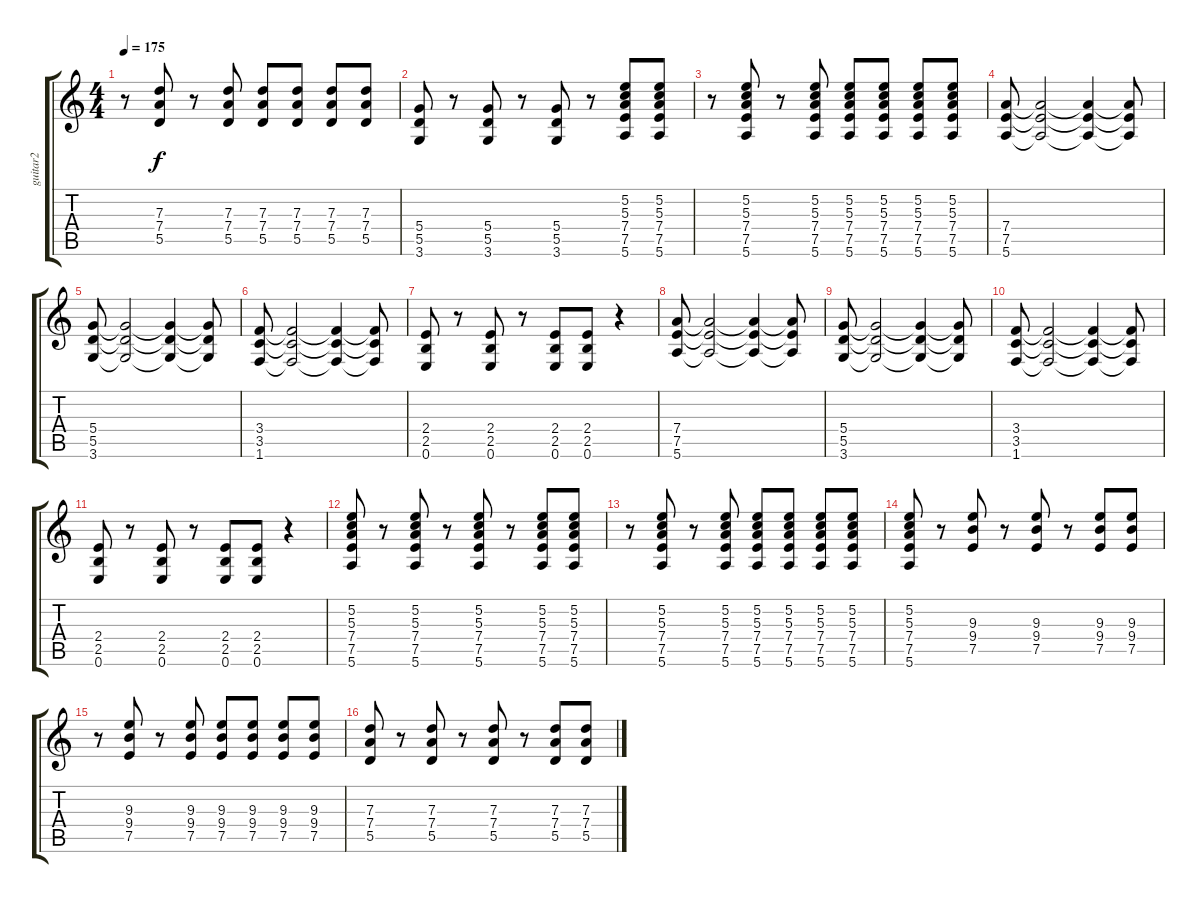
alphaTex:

\track ("guitar2" "guitar2") {instrument distortionguitar}
\staff {score tabs}
\tuning (E4 B3 G3 D3 A2 E2) {hide}
\ts (4 4)
\tempo 175
\clef g2
\ks c
r.8{dy f} (7.3 7.4 5.5).8 r.8 (7.3 7.4 5.5).8 (7.3 7.4 5.5).8 (7.3 7.4 5.5).8 (7.3 7.4 5.5).8 (7.3 7.4 5.5).8 |
(5.4 5.5 3.6).8 r.8 (5.4 5.5 3.6).8 r.8 (5.4 5.5 3.6).8 r.8 (5.2 5.3 7.4 7.5 5.6).8 (5.2 5.3 7.4 7.5 5.6).8 |
r.8 (5.2 5.3 7.4 7.5 5.6).8 r.8 (5.2 5.3 7.4 7.5 5.6).8 (5.2 5.3 7.4 7.5 5.6).8 (5.2 5.3 7.4 7.5 5.6).8 (5.2 5.3 7.4 7.5 5.6).8 (5.2 5.3 7.4 7.5 5.6).8 |
(7.4 7.5 5.6).8 (7.4{t} 7.5{t} 5.6{t}).2 (7.4{t} 7.5{t} 5.6{t}).4 (7.4{t} 7.5{t} 5.6{t}).8 |
(5.4 5.5 3.6).8 (5.4{t} 5.5{t} 3.6{t}).2 (5.4{t} 5.5{t} 3.6{t}).4 (5.4{t} 5.5{t} 3.6{t}).8 |
(3.4 3.5 1.6).8 (3.4{t} 3.5{t} 1.6{t}).2 (3.4{t} 3.5{t} 1.6{t}).4 (3.4{t} 3.5{t} 1.6{t}).8 |
(2.4 2.5 0.6).8 r.8 (2.4 2.5 0.6).8 r.8 (2.4 2.5 0.6).8 (2.4 2.5 0.6).8 r.4 |
(7.4 7.5 5.6).8 (7.4{t} 7.5{t} 5.6{t}).2 (7.4{t} 7.5{t} 5.6{t}).4 (7.4{t} 7.5{t} 5.6{t}).8 |
(5.4 5.5 3.6).8 (5.4{t} 5.5{t} 3.6{t}).2 (5.4{t} 5.5{t} 3.6{t}).4 (5.4{t} 5.5{t} 3.6{t}).8 |
(3.4 3.5 1.6).8 (3.4{t} 3.5{t} 1.6{t}).2 (3.4{t} 3.5{t} 1.6{t}).4 (3.4{t} 3.5{t} 1.6{t}).8 |
(2.4 2.5 0.6).8 r.8 (2.4 2.5 0.6).8 r.8 (2.4 2.5 0.6).8 (2.4 2.5 0.6).8 r.4 |
(5.2 5.3 7.4 7.5 5.6).8 r.8 (5.2 5.3 7.4 7.5 5.6).8 r.8 (5.2 5.3 7.4 7.5 5.6).8 r.8 (5.2 5.3 7.4 7.5 5.6).8 (5.2 5.3 7.4 7.5 5.6).8 |
r.8 (5.2 5.3 7.4 7.5 5.6).8 r.8 (5.2 5.3 7.4 7.5 5.6).8 (5.2 5.3 7.4 7.5 5.6).8 (5.2 5.3 7.4 7.5 5.6).8 (5.2 5.3 7.4 7.5 5.6).8 (5.2 5.3 7.4 7.5 5.6).8 |
(5.2 5.3 7.4 7.5 5.6).8 r.8 (9.3 9.4 7.5).8 r.8 (9.3 9.4 7.5).8 r.8 (9.3 9.4 7.5).8 (9.3 9.4 7.5).8 |
r.8 (9.3 9.4 7.5).8 r.8 (9.3 9.4 7.5).8 (9.3 9.4 7.5).8 (9.3 9.4 7.5).8 (9.3 9.4 7.5).8 (9.3 9.4 7.5).8 |
(7.3 7.4 5.5).8 r.8 (7.3 7.4 5.5).8 r.8 (7.3 7.4 5.5).8 r.8 (7.3 7.4 5.5).8 (7.3 7.4 5.5).8
